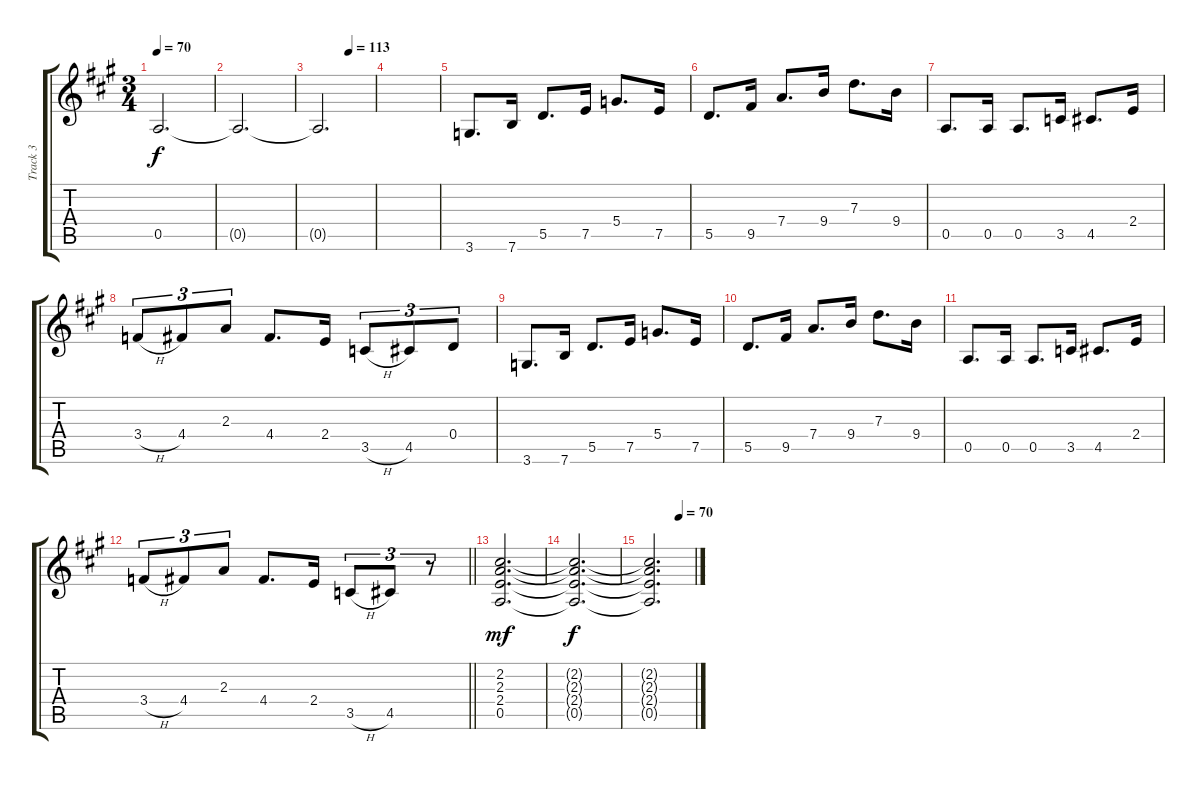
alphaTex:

\track ("Track 3" "Track 3") {instrument electricguitarclean}
\staff {score tabs}
\tuning (E4 B3 G3 D3 A2 E2) {hide}
\ts (3 4)
\tempo 70
\clef g2
\ks a
0.5.2{d dy f} |
0.5{t}.2{d} |
\tempo (113 0.5555555555555556)
0.5{t}.2{d} |
|
3.6.8{d} 7.6.16 5.5.8{d} 7.5.16 5.4.8{d} 7.5.16 |
5.5.8{d} 9.5.16 7.4.8{d} 9.4.16 7.3.8{d} 9.4.16 |
0.5.8{d} 0.5.16 0.5.8{d} 3.5.16 4.5.8{d} 2.4.16 |
3.4{h}.8{tu (3 2)} 4.4.8{tu (3 2)} 2.3.8{tu (3 2)} 4.4.8{d} 2.4.16 3.5{h}.8{tu (3 2)} 4.5.8{tu (3 2)} 0.4.8{tu (3 2)} |
3.6.8{d} 7.6.16 5.5.8{d} 7.5.16 5.4.8{d} 7.5.16 |
5.5.8{d} 9.5.16 7.4.8{d} 9.4.16 7.3.8{d} 9.4.16 |
0.5.8{d} 0.5.16 0.5.8{d} 3.5.16 4.5.8{d} 2.4.16 |
\barLineRight lightlight
3.4{h}.8{tu (3 2)} 4.4.8{tu (3 2)} 2.3.8{tu (3 2)} 4.4.8{d} 2.4.16 3.5{h}.8{tu (3 2)} 4.5.8{tu (3 2)} r.8{tu (3 2)} |
(2.2 2.3 2.4 0.5).2{d dy mf} |
(2.2{t} 2.3{t} 2.4{t} 0.5{t}).2{d dy f} |
\tempo (70 0.6666666666666666)
(2.2{t} 2.3{t} 2.4{t} 0.5{t}).2{d}
